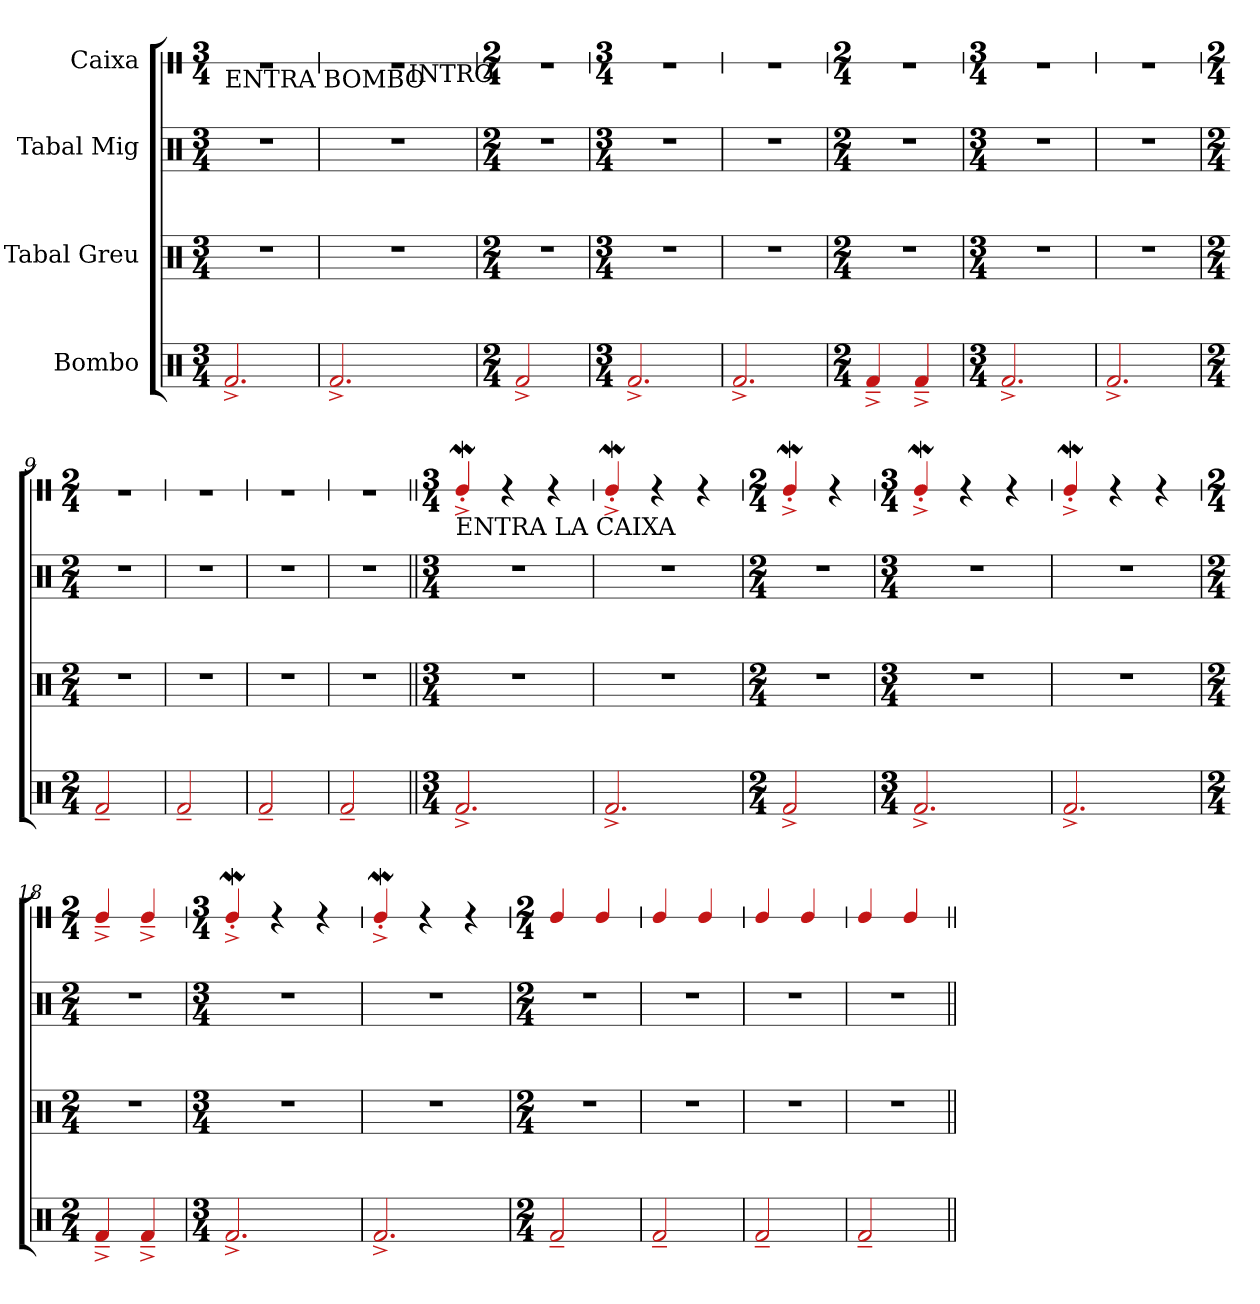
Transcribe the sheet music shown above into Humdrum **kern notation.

**kern	**kern	**kern	**kern
*part4	*part3	*part2	*part1
*staff4	*staff3	*staff2	*staff1
*I"Bombo	*I"Tabal Greu	*I"Tabal Mig	*I"Caixa
*	*	*	*stria1
*clefX	*clefX	*clefX	*clefX
*k[]	*k[]	*k[]	*k[]
*M3/4	*M3/4	*M3/4	*M3/4
*MM320	*MM320	*MM320	*MM320
=1	=1	=1	=1
!	!	!	!LO:TX:b:t=ENTRA BOMBO
2.f^/	2.r	2.r	2.r
=2	=2	=2	=2
*	*	*	*^
2.f^/	2.r	2.r	2.r	3ryy
.	.	.	.	24.ryy
!	!	!	!	!LO:TX:b:t=INTRO
.	.	.	.	3ryy
.	.	.	.	48ryy
*	*	*	*v	*v
=3	=3	=3	=3
*M2/4	*M2/4	*M2/4	*M2/4
2f^/	2r	2r	2r
=4	=4	=4	=4
*M3/4	*M3/4	*M3/4	*M3/4
2.f^/	2.r	2.r	2.r
=5	=5	=5	=5
2.f^/	2.r	2.r	2.r
!!LO:LB:g=z
=6	=6	=6	=6
*M2/4	*M2/4	*M2/4	*M2/4
4f~^/	2r	2r	2r
4f~^/	.	.	.
=7	=7	=7	=7
*M3/4	*M3/4	*M3/4	*M3/4
2.f^/	2.r	2.r	2.r
=8	=8	=8	=8
2.f^/	2.r	2.r	2.r
=9	=9	=9	=9
*M2/4	*M2/4	*M2/4	*M2/4
2f~/	2r	2r	2r
=10	=10	=10	=10
2f~/	2r	2r	2r
=11	=11	=11	=11
2f~/	2r	2r	2r
=12	=12	=12	=12
2f~/	2r	2r	2r
!!LO:LB:g=z
=13||	=13||	=13||	=13||
*M3/4	*M3/4	*M3/4	*M3/4
!	!	!	!LO:TX:b:t=ENTRA LA CAIXA
2.f^/	2.r	2.r	4eW'^/
.	.	.	4r
.	.	.	4r
=14	=14	=14	=14
2.f^/	2.r	2.r	4eW'^/
.	.	.	4r
.	.	.	4r
=15	=15	=15	=15
*M2/4	*M2/4	*M2/4	*M2/4
2f^/	2r	2r	4eW'^/
.	.	.	4r
=16	=16	=16	=16
*M3/4	*M3/4	*M3/4	*M3/4
2.f^/	2.r	2.r	4eW'^/
.	.	.	4r
.	.	.	4r
=17	=17	=17	=17
2.f^/	2.r	2.r	4eW'^/
.	.	.	4r
.	.	.	4r
=18	=18	=18	=18
*M2/4	*M2/4	*M2/4	*M2/4
4f~^/	2r	2r	4e~^/
4f~^/	.	.	4e~^/
!!LO:PB:g=z
=19	=19	=19	=19
*M3/4	*M3/4	*M3/4	*M3/4
2.f^/	2.r	2.r	4eW'^/
.	.	.	4r
.	.	.	4r
=20	=20	=20	=20
2.f^/	2.r	2.r	4eW'^/
.	.	.	4r
.	.	.	4r
=21	=21	=21	=21
*M2/4	*M2/4	*M2/4	*M2/4
2f~/	2r	2r	4e/
.	.	.	4e/
=22	=22	=22	=22
2f~/	2r	2r	4e/
.	.	.	4e/
=23	=23	=23	=23
2f~/	2r	2r	4e/
.	.	.	4e/
=24	=24	=24	=24
2f~/	2r	2r	4e/
.	.	.	4e/
=||	=||	=||	=||
*-	*-	*-	*-
